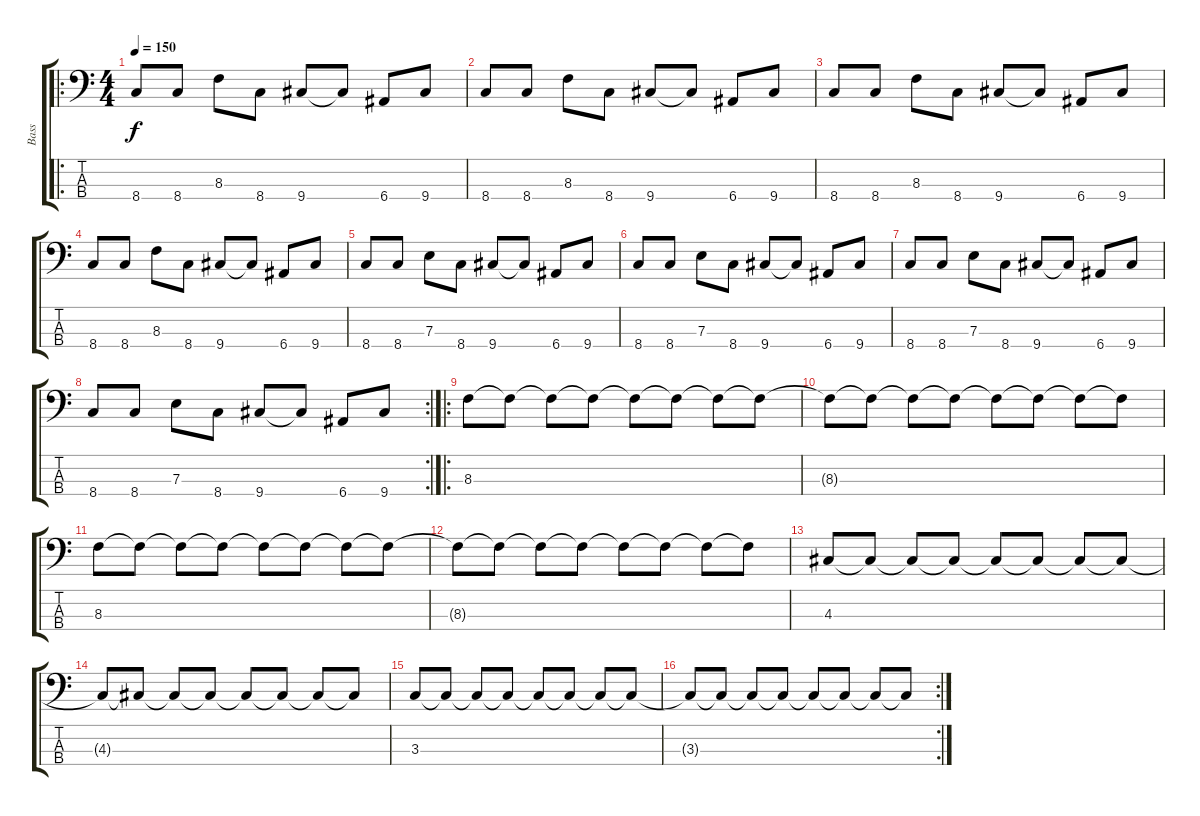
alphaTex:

\track ("Bass" "Bass") {instrument electricbasspick}
\staff {score tabs}
\tuning (G2 D2 A1 E1) {hide}
\ro
\ts (4 4)
\tempo 150
\clef f4
\ks c
8.4.8{dy f} 8.4.8 8.3.8 8.4.8 9.4.8 9.4{t}.8 6.4.8 9.4.8 |
8.4.8 8.4.8 8.3.8 8.4.8 9.4.8 9.4{t}.8 6.4.8 9.4.8 |
8.4.8 8.4.8 8.3.8 8.4.8 9.4.8 9.4{t}.8 6.4.8 9.4.8 |
8.4.8 8.4.8 8.3.8 8.4.8 9.4.8 9.4{t}.8 6.4.8 9.4.8 |
8.4.8 8.4.8 7.3.8 8.4.8 9.4.8 9.4{t}.8 6.4.8 9.4.8 |
8.4.8 8.4.8 7.3.8 8.4.8 9.4.8 9.4{t}.8 6.4.8 9.4.8 |
8.4.8 8.4.8 7.3.8 8.4.8 9.4.8 9.4{t}.8 6.4.8 9.4.8 |
\rc 2
8.4.8 8.4.8 7.3.8 8.4.8 9.4.8 9.4{t}.8 6.4.8 9.4.8 |
\ro
8.3.8 8.3{t}.8 8.3{t}.8 8.3{t}.8 8.3{t}.8 8.3{t}.8 8.3{t}.8 8.3{t}.8 |
8.3{t}.8 8.3{t}.8 8.3{t}.8 8.3{t}.8 8.3{t}.8 8.3{t}.8 8.3{t}.8 8.3{t}.8 |
8.3.8 8.3{t}.8 8.3{t}.8 8.3{t}.8 8.3{t}.8 8.3{t}.8 8.3{t}.8 8.3{t}.8 |
8.3{t}.8 8.3{t}.8 8.3{t}.8 8.3{t}.8 8.3{t}.8 8.3{t}.8 8.3{t}.8 8.3{t}.8 |
4.3.8 4.3{t}.8 4.3{t}.8 4.3{t}.8 4.3{t}.8 4.3{t}.8 4.3{t}.8 4.3{t}.8 |
4.3{t}.8 4.3{t}.8 4.3{t}.8 4.3{t}.8 4.3{t}.8 4.3{t}.8 4.3{t}.8 4.3{t}.8 |
3.3.8 3.3{t}.8 3.3{t}.8 3.3{t}.8 3.3{t}.8 3.3{t}.8 3.3{t}.8 3.3{t}.8 |
\rc 2
3.3{t}.8 3.3{t}.8 3.3{t}.8 3.3{t}.8 3.3{t}.8 3.3{t}.8 3.3{t}.8 3.3{t}.8
